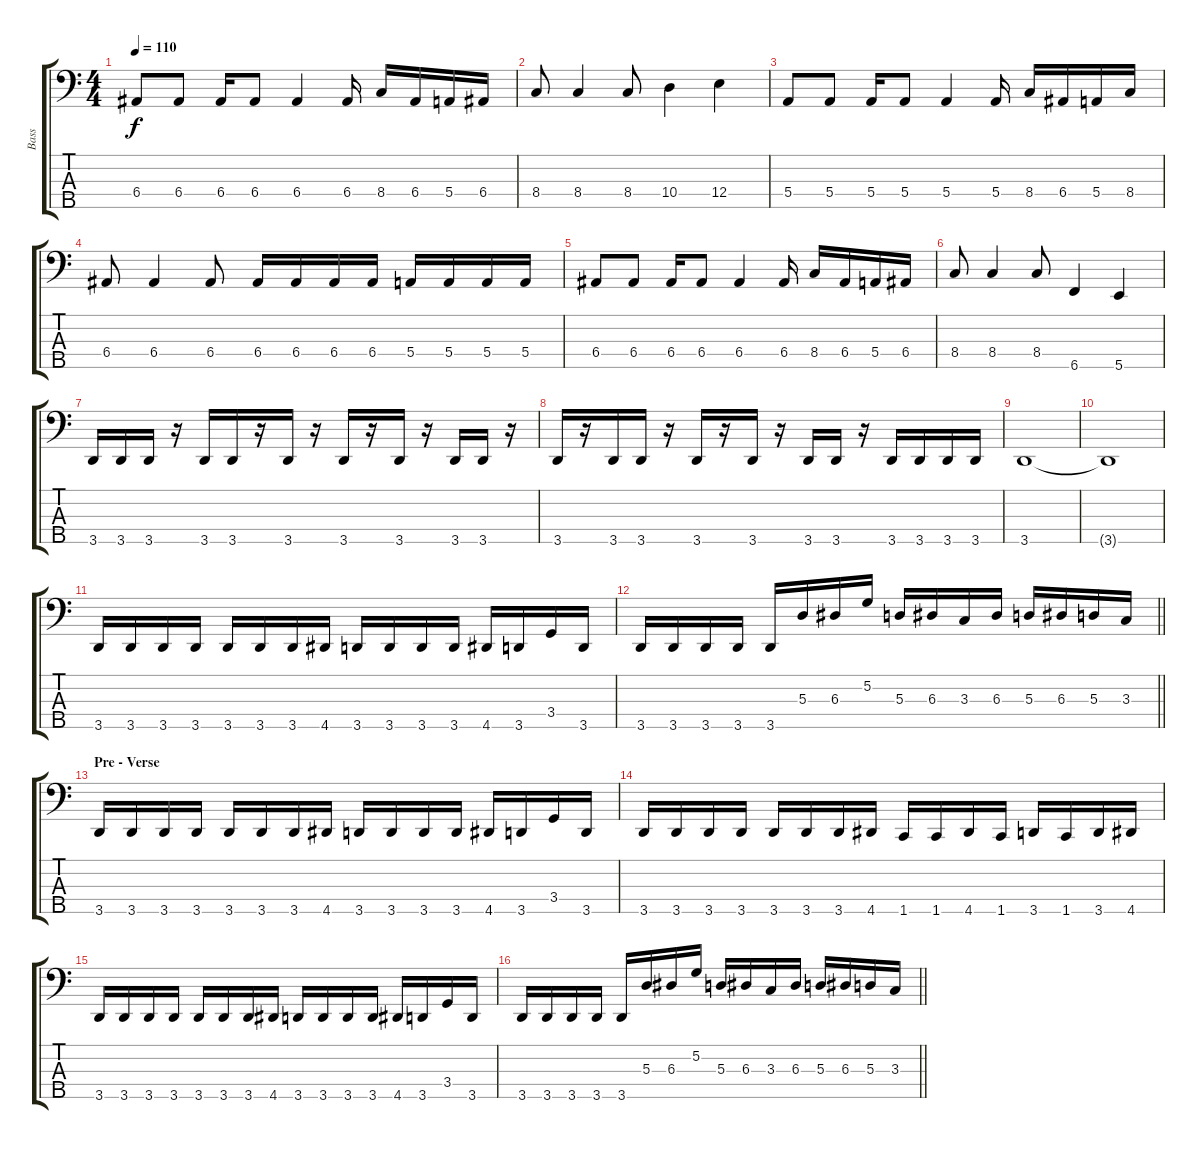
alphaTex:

\track ("Bass" "Bass") {instrument electricbasspick}
\staff {score tabs}
\tuning (G2 D2 A1 E1 B0) {hide}
\ts (4 4)
\tempo 110
\clef f4
\ks c
6.4.8{dy f} 6.4.8 6.4.16 6.4.8 6.4.4 6.4.16 8.4.16 6.4.16 5.4.16 6.4.16 |
8.4.8 8.4.4 8.4.8 10.4.4 12.4.4 |
5.4.8 5.4.8 5.4.16 5.4.8 5.4.4 5.4.16 8.4.16 6.4.16 5.4.16 8.4.16 |
6.4.8 6.4.4 6.4.8 6.4.16 6.4.16 6.4.16 6.4.16 5.4.16 5.4.16 5.4.16 5.4.16 |
6.4.8 6.4.8 6.4.16 6.4.8 6.4.4 6.4.16 8.4.16 6.4.16 5.4.16 6.4.16 |
8.4.8 8.4.4 8.4.8 6.5.4 5.5.4 |
3.5.16 3.5.16 3.5.16 r.16 3.5.16 3.5.16 r.16 3.5.16 r.16 3.5.16 r.16 3.5.16 r.16 3.5.16 3.5.16 r.16 |
3.5.16 r.16 3.5.16 3.5.16 r.16 3.5.16 r.16 3.5.16 r.16 3.5.16 3.5.16 r.16 3.5.16 3.5.16 3.5.16 3.5.16 |
3.5.1 |
3.5{t}.1 |
3.5.16 3.5.16 3.5.16 3.5.16 3.5.16 3.5.16 3.5.16 4.5.16 3.5.16 3.5.16 3.5.16 3.5.16 4.5.16 3.5.16 3.4.16 3.5.16 |
\barLineRight lightlight
3.5.16 3.5.16 3.5.16 3.5.16 3.5.16 5.3.16 6.3.16 5.2.16 5.3.16 6.3.16 3.3.16 6.3.16 5.3.16 6.3.16 5.3.16 3.3.16 |
\section ("" "Pre - Verse")
3.5.16 3.5.16 3.5.16 3.5.16 3.5.16 3.5.16 3.5.16 4.5.16 3.5.16 3.5.16 3.5.16 3.5.16 4.5.16 3.5.16 3.4.16 3.5.16 |
3.5.16 3.5.16 3.5.16 3.5.16 3.5.16 3.5.16 3.5.16 4.5.16 1.5.16 1.5.16 4.5.16 1.5.16 3.5.16 1.5.16 3.5.16 4.5.16 |
3.5.16 3.5.16 3.5.16 3.5.16 3.5.16 3.5.16 3.5.16 4.5.16 3.5.16 3.5.16 3.5.16 3.5.16 4.5.16 3.5.16 3.4.16 3.5.16 |
\barLineRight lightlight
3.5.16 3.5.16 3.5.16 3.5.16 3.5.16 5.3.16 6.3.16 5.2.16 5.3.16 6.3.16 3.3.16 6.3.16 5.3.16 6.3.16 5.3.16 3.3.16
